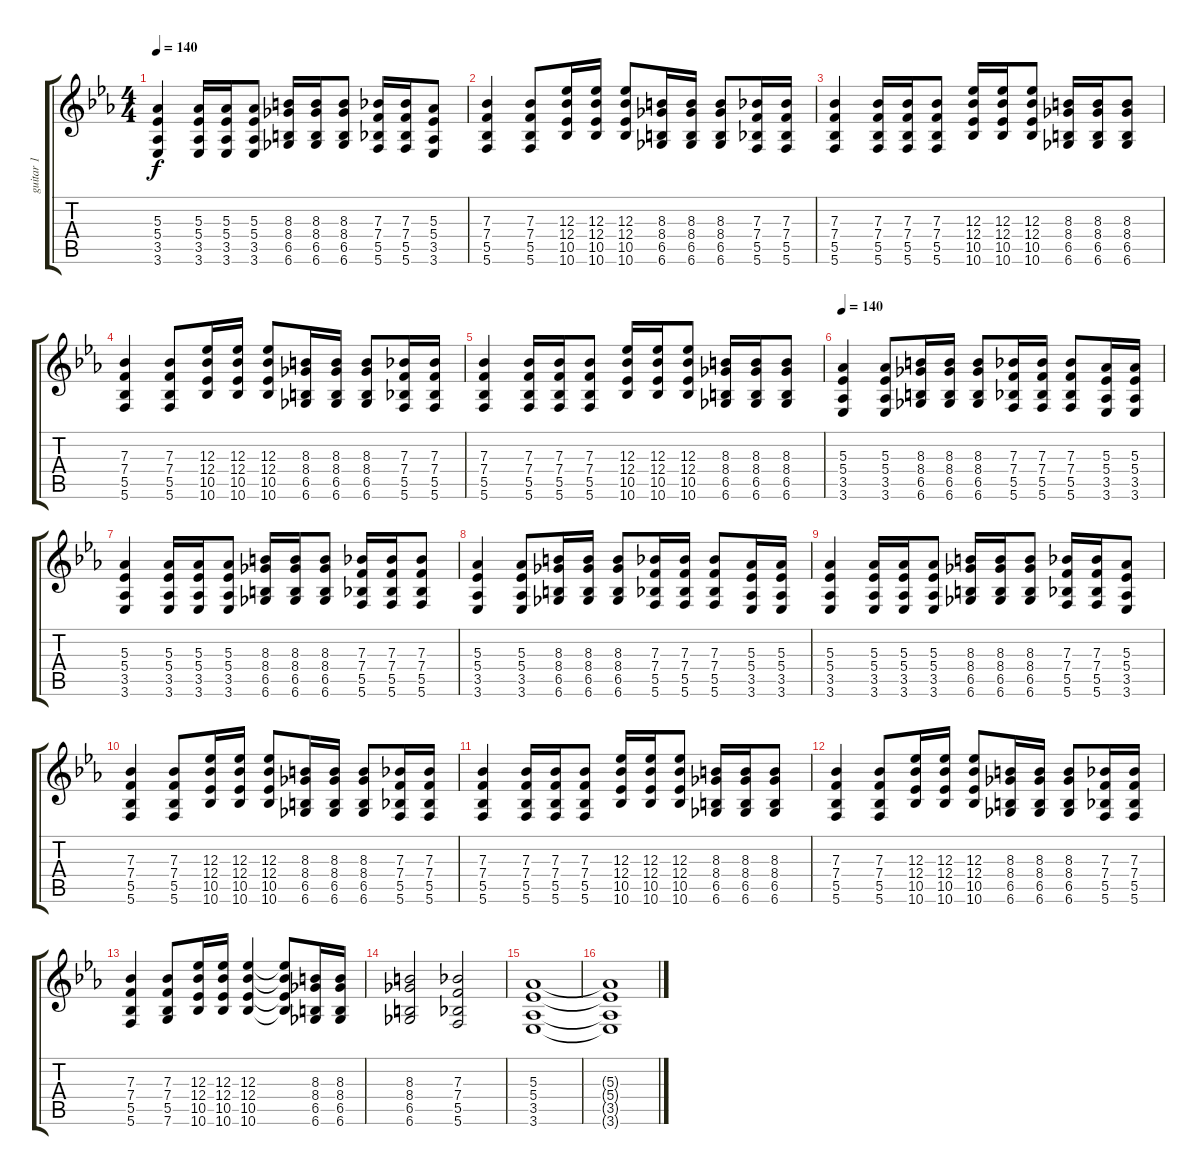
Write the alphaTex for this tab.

\track ("guitar 1" "guitar 1") {instrument distortionguitar}
\staff {score tabs}
\tuning (C4 G3 Eb3 Bb2 F2 C2) {hide}
\ts (4 4)
\tempo 140
\clef g2
\ks cminor
(5.3 5.4 3.5 3.6).4{dy f} (5.3 5.4 3.5 3.6).16 (5.3 5.4 3.5 3.6).16 (5.3 5.4 3.5 3.6).8 (8.3 8.4 6.5 6.6).16 (8.3 8.4 6.5 6.6).16 (8.3 8.4 6.5 6.6).8 (7.3 7.4 5.5 5.6).16 (7.3 7.4 5.5 5.6).16 (5.3 5.4 3.5 3.6).8 |
(7.3 7.4 5.5 5.6).4 (7.3 7.4 5.5 5.6).8 (12.3 12.4 10.5 10.6).16 (12.3 12.4 10.5 10.6).16 (12.3 12.4 10.5 10.6).8 (8.3 8.4 6.5 6.6).16 (8.3 8.4 6.5 6.6).16 (8.3 8.4 6.5 6.6).8 (7.3 7.4 5.5 5.6).16 (7.3 7.4 5.5 5.6).16 |
(7.3 7.4 5.5 5.6).4 (7.3 7.4 5.5 5.6).16 (7.3 7.4 5.5 5.6).16 (7.3 7.4 5.5 5.6).8 (12.3 12.4 10.5 10.6).16 (12.3 12.4 10.5 10.6).16 (12.3 12.4 10.5 10.6).8 (8.3 8.4 6.5 6.6).16 (8.3 8.4 6.5 6.6).16 (8.3 8.4 6.5 6.6).8 |
(7.3 7.4 5.5 5.6).4 (7.3 7.4 5.5 5.6).8 (12.3 12.4 10.5 10.6).16 (12.3 12.4 10.5 10.6).16 (12.3 12.4 10.5 10.6).8 (8.3 8.4 6.5 6.6).16 (8.3 8.4 6.5 6.6).16 (8.3 8.4 6.5 6.6).8 (7.3 7.4 5.5 5.6).16 (7.3 7.4 5.5 5.6).16 |
(7.3 7.4 5.5 5.6).4 (7.3 7.4 5.5 5.6).16 (7.3 7.4 5.5 5.6).16 (7.3 7.4 5.5 5.6).8 (12.3 12.4 10.5 10.6).16 (12.3 12.4 10.5 10.6).16 (12.3 12.4 10.5 10.6).8 (8.3 8.4 6.5 6.6).16 (8.3 8.4 6.5 6.6).16 (8.3 8.4 6.5 6.6).8 |
\tempo 140
(5.3 5.4 3.5 3.6).4 (5.3 5.4 3.5 3.6).8 (8.3 8.4 6.5 6.6).16 (8.3 8.4 6.5 6.6).16 (8.3 8.4 6.5 6.6).8 (7.3 7.4 5.5 5.6).16 (7.3 7.4 5.5 5.6).16 (7.3 7.4 5.5 5.6).8 (5.3 5.4 3.5 3.6).16 (5.3 5.4 3.5 3.6).16 |
(5.3 5.4 3.5 3.6).4 (5.3 5.4 3.5 3.6).16 (5.3 5.4 3.5 3.6).16 (5.3 5.4 3.5 3.6).8 (8.3 8.4 6.5 6.6).16 (8.3 8.4 6.5 6.6).16 (8.3 8.4 6.5 6.6).8 (7.3 7.4 5.5 5.6).16 (7.3 7.4 5.5 5.6).16 (7.3 7.4 5.5 5.6).8 |
(5.3 5.4 3.5 3.6).4 (5.3 5.4 3.5 3.6).8 (8.3 8.4 6.5 6.6).16 (8.3 8.4 6.5 6.6).16 (8.3 8.4 6.5 6.6).8 (7.3 7.4 5.5 5.6).16 (7.3 7.4 5.5 5.6).16 (7.3 7.4 5.5 5.6).8 (5.3 5.4 3.5 3.6).16 (5.3 5.4 3.5 3.6).16 |
(5.3 5.4 3.5 3.6).4 (5.3 5.4 3.5 3.6).16 (5.3 5.4 3.5 3.6).16 (5.3 5.4 3.5 3.6).8 (8.3 8.4 6.5 6.6).16 (8.3 8.4 6.5 6.6).16 (8.3 8.4 6.5 6.6).8 (7.3 7.4 5.5 5.6).16 (7.3 7.4 5.5 5.6).16 (5.3 5.4 3.5 3.6).8 |
(7.3 7.4 5.5 5.6).4 (7.3 7.4 5.5 5.6).8 (12.3 12.4 10.5 10.6).16 (12.3 12.4 10.5 10.6).16 (12.3 12.4 10.5 10.6).8 (8.3 8.4 6.5 6.6).16 (8.3 8.4 6.5 6.6).16 (8.3 8.4 6.5 6.6).8 (7.3 7.4 5.5 5.6).16 (7.3 7.4 5.5 5.6).16 |
(7.3 7.4 5.5 5.6).4 (7.3 7.4 5.5 5.6).16 (7.3 7.4 5.5 5.6).16 (7.3 7.4 5.5 5.6).8 (12.3 12.4 10.5 10.6).16 (12.3 12.4 10.5 10.6).16 (12.3 12.4 10.5 10.6).8 (8.3 8.4 6.5 6.6).16 (8.3 8.4 6.5 6.6).16 (8.3 8.4 6.5 6.6).8 |
(7.3 7.4 5.5 5.6).4 (7.3 7.4 5.5 5.6).8 (12.3 12.4 10.5 10.6).16 (12.3 12.4 10.5 10.6).16 (12.3 12.4 10.5 10.6).8 (8.3 8.4 6.5 6.6).16 (8.3 8.4 6.5 6.6).16 (8.3 8.4 6.5 6.6).8 (7.3 7.4 5.5 5.6).16 (7.3 7.4 5.5 5.6).16 |
(7.3 7.4 5.5 5.6).4 (7.3 7.4 5.5 7.6).8 (12.3 12.4 10.5 10.6).16 (12.3 12.4 10.5 10.6).16 (12.3 12.4 10.5 10.6).4 (12.3{t} 12.4{t} 10.5{t} 10.6{t}).8 (8.3 8.4 6.5 6.6).16 (8.3 8.4 6.5 6.6).16 |
(8.3 8.4 6.5 6.6).2 (7.3 7.4 5.5 5.6).2 |
(5.3 5.4 3.5 3.6).1 |
(5.3{t} 5.4{t} 3.5{t} 3.6{t}).1
